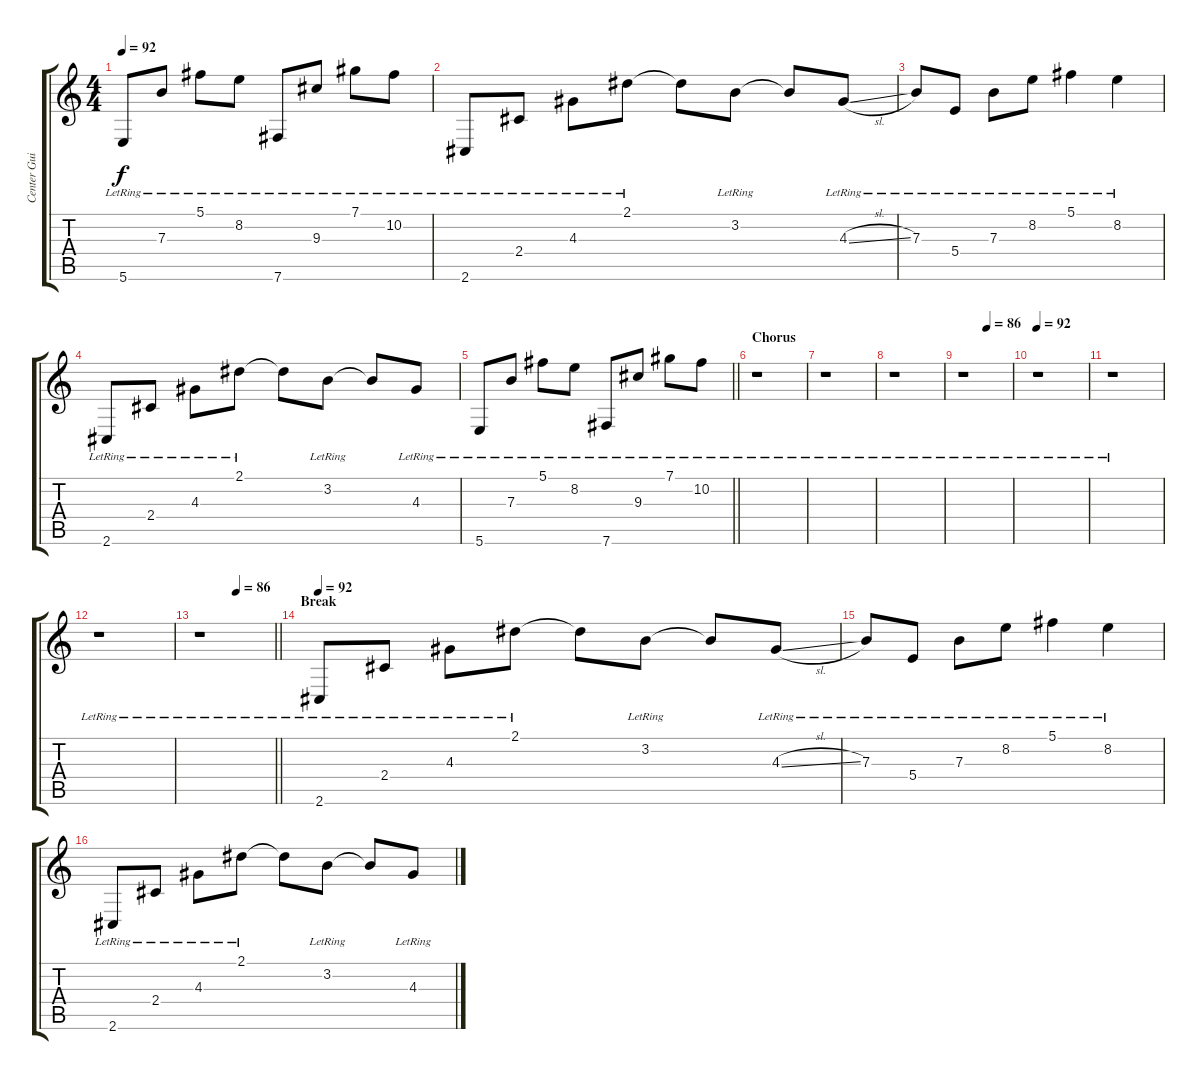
\track ("Center Guitar I" "Center Gui") {instrument electricguitarclean}
\staff {score tabs}
\tuning (Db4 Ab3 E3 B2 Gb2 B1) {hide}
\ts (4 4)
\tempo 92
\clef g2
\ks c
5.6{lr}.8{dy f} 7.3{lr}.8 5.1{lr}.8 8.2{lr}.8 7.6{lr}.8 9.3{lr}.8 7.1{lr}.8 10.2{lr}.8 |
2.6{lr}.8 2.4{lr}.8 4.3{lr}.8 2.1{lr}.8 2.1{t}.8 3.2{lr}.8 3.2{t}.8 4.3{sl lr}.8 |
7.3{lr}.8 5.4{lr}.8 7.3{lr}.8 8.2{lr}.8 5.1{lr}.4 8.2{lr}.4 |
2.6{lr}.8 2.4{lr}.8 4.3{lr}.8 2.1{lr}.8 2.1{t}.8 3.2{lr}.8 3.2{t}.8 4.3{lr}.8 |
\barLineRight lightlight
5.6{lr}.8 7.3{lr}.8 5.1{lr}.8 8.2{lr}.8 7.6{lr}.8 9.3{lr}.8 7.1{lr}.8 10.2{lr}.8 |
\section ("" "Chorus")
r.1 |
r.1 |
r.1 |
\tempo (86 0.5)
r.1 |
\tempo 92
r.1 |
r.1 |
r.1 |
\tempo (86 0.5)
\barLineRight lightlight
r.1 |
\section ("" "Break")
\tempo 92
2.6{lr}.8 2.4{lr}.8 4.3{lr}.8 2.1{lr}.8 2.1{t}.8 3.2{lr}.8 3.2{t}.8 4.3{sl lr}.8 |
7.3{lr}.8 5.4{lr}.8 7.3{lr}.8 8.2{lr}.8 5.1{lr}.4 8.2{lr}.4 |
2.6{lr}.8 2.4{lr}.8 4.3{lr}.8 2.1{lr}.8 2.1{t}.8 3.2{lr}.8 3.2{t}.8 4.3{sl lr}.8
